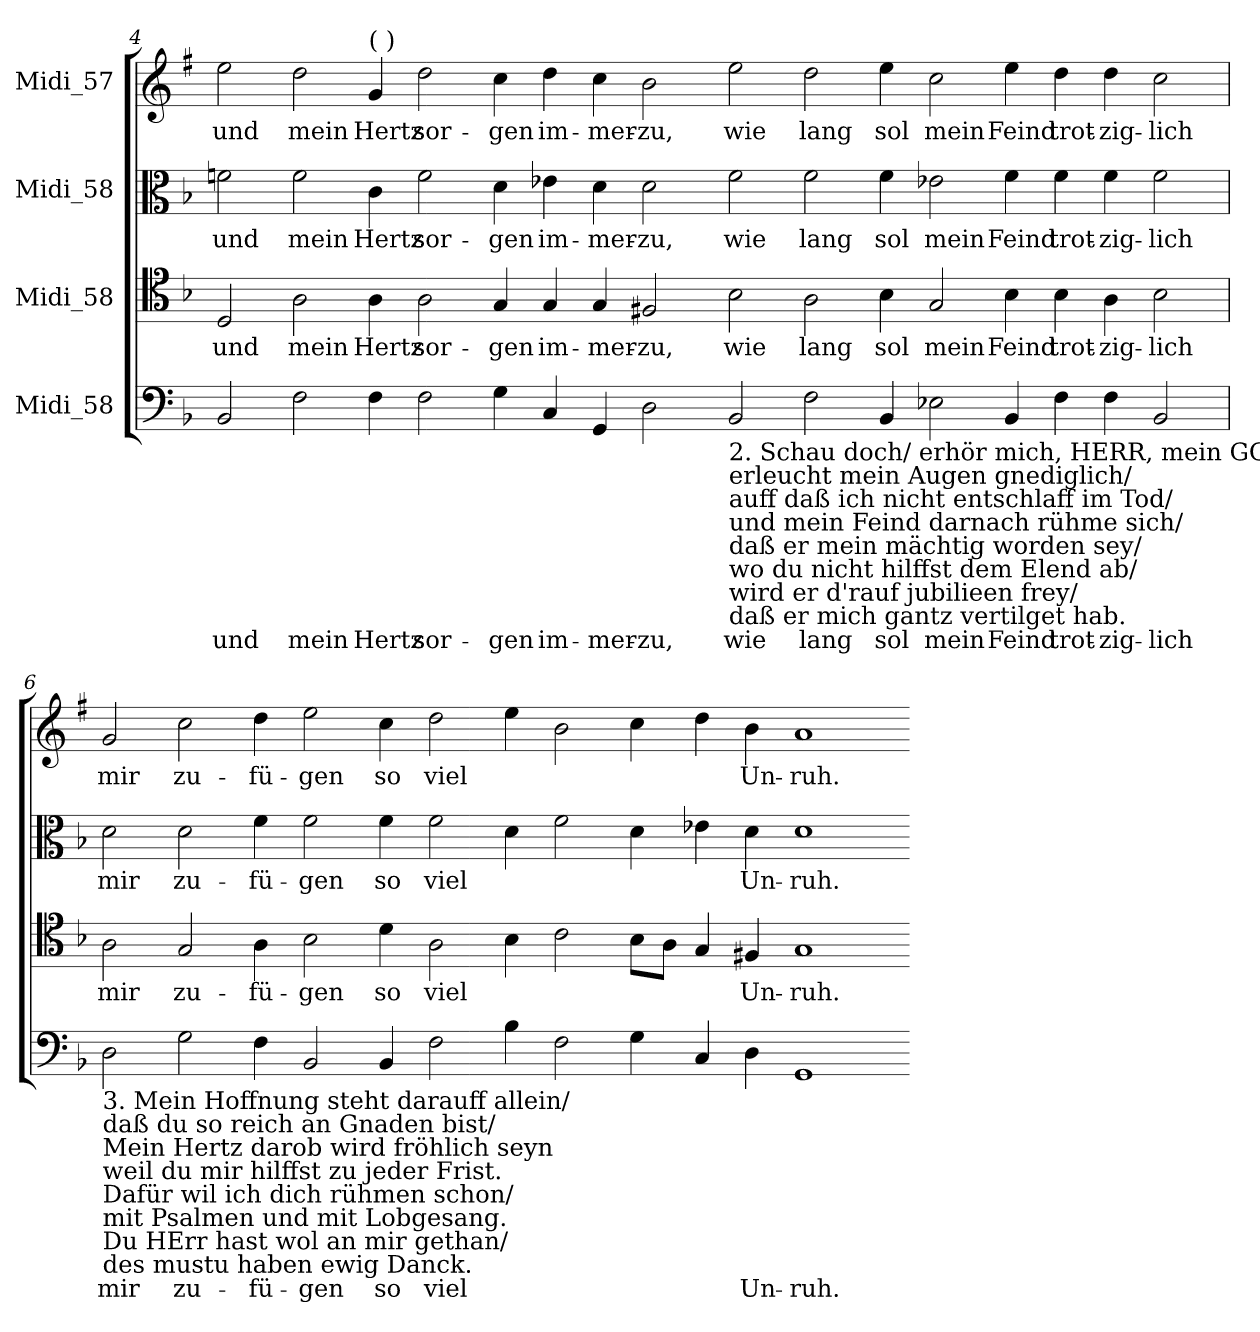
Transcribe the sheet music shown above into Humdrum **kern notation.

**kern	**text	**kern	**text	**kern	**text	**kern	**text
*part4	*part4	*part3	*part3	*part2	*part2	*part1	*part1
*staff4	*staff4	*staff3	*staff3	*staff2	*staff2	*staff1	*staff1
*I"Midi_58	*	*I"Midi_58	*	*I"Midi_58	*	*I"Midi_57	*
*clefF4	*	*clefC4	*	*clefC3	*	*clefG2	*
*	*	*	*	*	*	*ITrd1c2	*
*k[b-]	*	*k[b-]	*	*k[b-]	*	*k[b-]	*
*F:	*	*F:	*	*F:	*	*F:	*
=4	=4	=4	=4	=4	=4	=4	=4
!	!LO:LY:b	!	!LO:LY:b	!	!LO:LY:b	!	!LO:LY:b
2BB-	und	2D	und	2fn	und	2dd	und
!	!LO:LY:b	!	!LO:LY:b	!	!LO:LY:b	!	!LO:LY:b
2F	mein	2A	mein	2f	mein	2cc	mein
!	!	!	!	!	!	!LO:TX:a:t=(  )	!
!	!LO:LY:b	!	!LO:LY:b	!	!LO:LY:b	!	!LO:LY:b
4F	Hertz	4A	Hertz	4c	Hertz	4f	Hertz
!	!LO:LY:b	!	!LO:LY:b	!	!LO:LY:b	!	!LO:LY:b
2F	sor-	2A	sor-	2f	sor-	2cc	sor-
!	!LO:LY:b	!	!LO:LY:b	!	!LO:LY:b	!	!LO:LY:b
4G	-gen	4G	-gen	4d	-gen	4b-	-gen
!	!LO:LY:b	!	!LO:LY:b	!	!LO:LY:b	!	!LO:LY:b
4C	im-	4G	im-	4e-X	im-	4cc	im-
!	!LO:LY:b	!	!LO:LY:b	!	!LO:LY:b	!	!LO:LY:b
4GG	-mer-	4G	-mer-	4d	-mer-	4b-	-mer-
!	!LO:LY:b	!	!LO:LY:b	!	!LO:LY:b	!	!LO:LY:b
2D	-zu,	2F#X	-zu,	2d	-zu,	2a	-zu,
!!LO:LB:g=z
=5-	=5-	=5-	=5-	=5-	=5-	=5-	=5-
!LO:TX:b:t=2. Schau doch/ erhör mich, HERR, mein GOtt/\nerleucht mein Augen gnediglich/\nauff daß ich nicht entschlaff im Tod/\nund mein Feind darnach rühme sich/\ndaß er mein mächtig worden sey/\nwo du nicht hilffst dem Elend ab/\nwird er d'rauf jubilieen frey/\ndaß er mich gantz vertilget hab.	!	!	!	!	!	!	!
!	!LO:LY:b	!	!LO:LY:b	!	!LO:LY:b	!	!LO:LY:b
2BB-	wie	2B-	wie	2f	wie	2dd	wie
!	!LO:LY:b	!	!LO:LY:b	!	!LO:LY:b	!	!LO:LY:b
2F	lang	2A	lang	2f	lang	2cc	lang
!	!LO:LY:b	!	!LO:LY:b	!	!LO:LY:b	!	!LO:LY:b
4BB-	sol	4B-	sol	4f	sol	4dd	sol
!	!LO:LY:b	!	!LO:LY:b	!	!LO:LY:b	!	!LO:LY:b
2E-X	mein	2G	mein	2e-X	mein	2b-	mein
!	!LO:LY:b	!	!LO:LY:b	!	!LO:LY:b	!	!LO:LY:b
4BB-	Feind	4B-	Feind	4f	Feind	4dd	Feind
!	!LO:LY:b	!	!LO:LY:b	!	!LO:LY:b	!	!LO:LY:b
4F	trot-	4B-	trot-	4f	trot-	4cc	trot-
!	!LO:LY:b	!	!LO:LY:b	!	!LO:LY:b	!	!LO:LY:b
4F	-zig-	4A	-zig-	4f	-zig-	4cc	-zig-
!	!LO:LY:b	!	!LO:LY:b	!	!LO:LY:b	!	!LO:LY:b
2BB-	-lich	2B-	-lich	2f	-lich	2b-	-lich
=6	=6	=6	=6	=6	=6	=6	=6
!LO:TX:b:t=3. Mein Hoffnung steht darauff allein/\ndaß du so reich an Gnaden bist/\nMein Hertz darob wird fröhlich seyn\nweil du mir hilffst zu jeder Frist.\nDafür wil ich dich rühmen schon/\nmit Psalmen und mit Lobgesang.\nDu HErr hast wol an mir gethan/\ndes mustu haben ewig Danck.	!	!	!	!	!	!	!
!	!LO:LY:b	!	!LO:LY:b	!	!LO:LY:b	!	!LO:LY:b
2D	mir	2A	mir	2d	mir	2f	mir
!	!LO:LY:b	!	!LO:LY:b	!	!LO:LY:b	!	!LO:LY:b
2G	zu-	2G	zu-	2d	zu-	2b-	zu-
!	!LO:LY:b	!	!LO:LY:b	!	!LO:LY:b	!	!LO:LY:b
4F	-fü-	4A	-fü-	4f	-fü-	4cc	-fü-
!	!LO:LY:b	!	!LO:LY:b	!	!LO:LY:b	!	!LO:LY:b
2BB-	-gen	2B-	-gen	2f	-gen	2dd	-gen
!	!LO:LY:b	!	!LO:LY:b	!	!LO:LY:b	!	!LO:LY:b
4BB-	so	4d	so	4f	so	4b-	so
!	!LO:LY:b	!	!LO:LY:b	!	!LO:LY:b	!	!LO:LY:b
2F	viel	2A	viel	2f	viel	2cc	viel
4B-	.	4B-	.	4d	.	4dd	.
2F	.	2c	.	2f	.	2a	.
4G	.	8B-L	.	4d	.	4b-	.
.	.	8AJ	.	.	.	.	.
4C	.	4G	.	4e-X	.	4cc	.
!	!LO:LY:b	!	!LO:LY:b	!	!LO:LY:b	!	!LO:LY:b
4D	Un-	4F#X	Un-	4d	Un-	4a	Un-
!	!LO:LY:b	!	!LO:LY:b	!	!LO:LY:b	!	!LO:LY:b
1GG	-ruh.	1G	-ruh.	1d	-ruh.	1g	-ruh.
=-	=-	=-	=-	=-	=-	=-	=-
*-	*-	*-	*-	*-	*-	*-	*-
